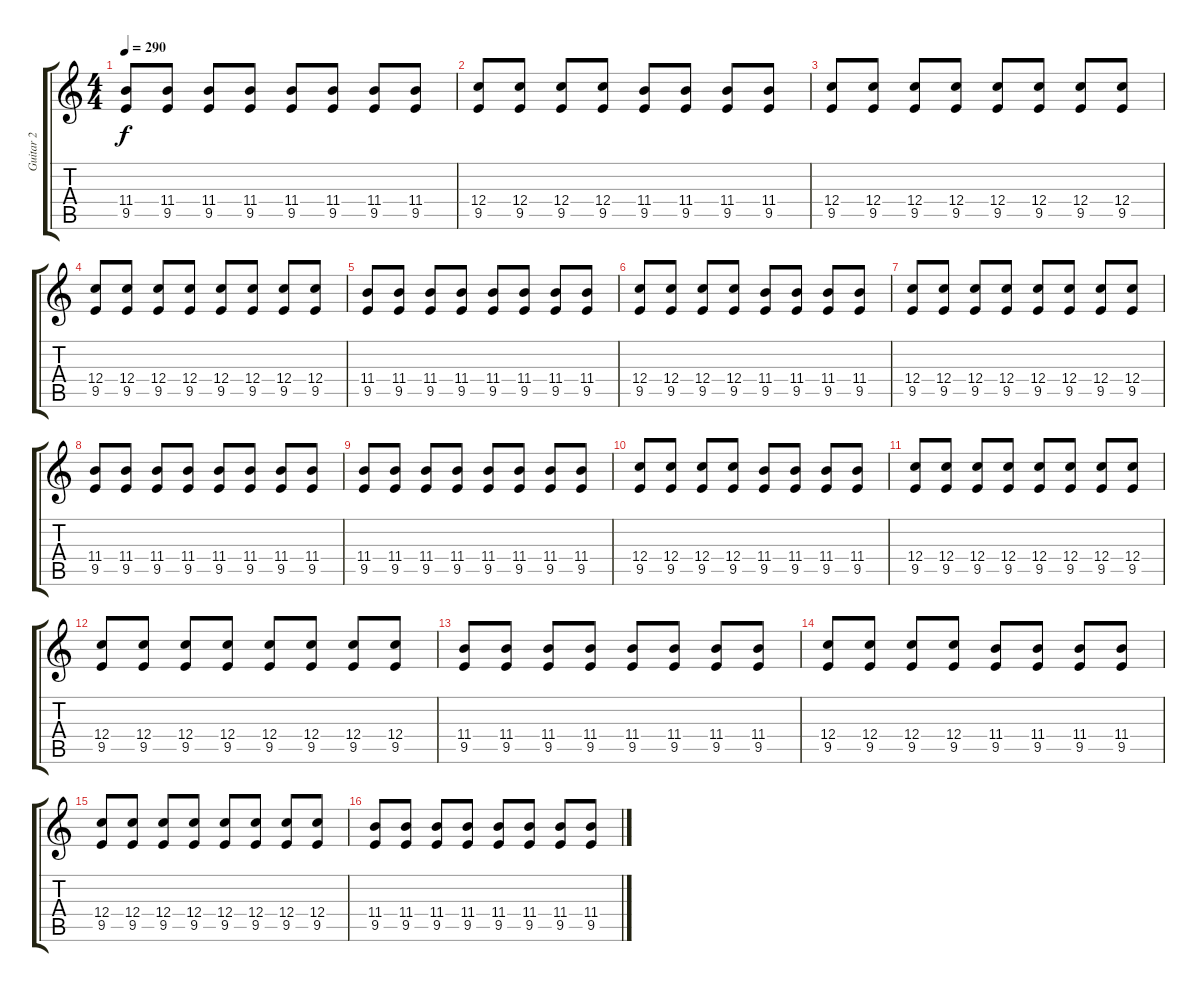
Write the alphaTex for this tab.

\track ("Guitar 2" "Guitar 2") {instrument distortionguitar}
\staff {score tabs}
\tuning (D4 A3 F3 C3 G2 D2) {hide}
\ts (4 4)
\tempo 290
\clef g2
\ks c
(11.4 9.5).8{dy f} (11.4 9.5).8 (11.4 9.5).8 (11.4 9.5).8 (11.4 9.5).8 (11.4 9.5).8 (11.4 9.5).8 (11.4 9.5).8 |
(12.4 9.5).8 (12.4 9.5).8 (12.4 9.5).8 (12.4 9.5).8 (11.4 9.5).8 (11.4 9.5).8 (11.4 9.5).8 (11.4 9.5).8 |
(12.4 9.5).8 (12.4 9.5).8 (12.4 9.5).8 (12.4 9.5).8 (12.4 9.5).8 (12.4 9.5).8 (12.4 9.5).8 (12.4 9.5).8 |
(12.4 9.5).8 (12.4 9.5).8 (12.4 9.5).8 (12.4 9.5).8 (12.4 9.5).8 (12.4 9.5).8 (12.4 9.5).8 (12.4 9.5).8 |
(11.4 9.5).8 (11.4 9.5).8 (11.4 9.5).8 (11.4 9.5).8 (11.4 9.5).8 (11.4 9.5).8 (11.4 9.5).8 (11.4 9.5).8 |
(12.4 9.5).8 (12.4 9.5).8 (12.4 9.5).8 (12.4 9.5).8 (11.4 9.5).8 (11.4 9.5).8 (11.4 9.5).8 (11.4 9.5).8 |
(12.4 9.5).8 (12.4 9.5).8 (12.4 9.5).8 (12.4 9.5).8 (12.4 9.5).8 (12.4 9.5).8 (12.4 9.5).8 (12.4 9.5).8 |
(11.4 9.5).8 (11.4 9.5).8 (11.4 9.5).8 (11.4 9.5).8 (11.4 9.5).8 (11.4 9.5).8 (11.4 9.5).8 (11.4 9.5).8 |
(11.4 9.5).8 (11.4 9.5).8 (11.4 9.5).8 (11.4 9.5).8 (11.4 9.5).8 (11.4 9.5).8 (11.4 9.5).8 (11.4 9.5).8 |
(12.4 9.5).8 (12.4 9.5).8 (12.4 9.5).8 (12.4 9.5).8 (11.4 9.5).8 (11.4 9.5).8 (11.4 9.5).8 (11.4 9.5).8 |
(12.4 9.5).8 (12.4 9.5).8 (12.4 9.5).8 (12.4 9.5).8 (12.4 9.5).8 (12.4 9.5).8 (12.4 9.5).8 (12.4 9.5).8 |
(12.4 9.5).8 (12.4 9.5).8 (12.4 9.5).8 (12.4 9.5).8 (12.4 9.5).8 (12.4 9.5).8 (12.4 9.5).8 (12.4 9.5).8 |
(11.4 9.5).8 (11.4 9.5).8 (11.4 9.5).8 (11.4 9.5).8 (11.4 9.5).8 (11.4 9.5).8 (11.4 9.5).8 (11.4 9.5).8 |
(12.4 9.5).8 (12.4 9.5).8 (12.4 9.5).8 (12.4 9.5).8 (11.4 9.5).8 (11.4 9.5).8 (11.4 9.5).8 (11.4 9.5).8 |
(12.4 9.5).8 (12.4 9.5).8 (12.4 9.5).8 (12.4 9.5).8 (12.4 9.5).8 (12.4 9.5).8 (12.4 9.5).8 (12.4 9.5).8 |
(11.4 9.5).8 (11.4 9.5).8 (11.4 9.5).8 (11.4 9.5).8 (11.4 9.5).8 (11.4 9.5).8 (11.4 9.5).8 (11.4 9.5).8
